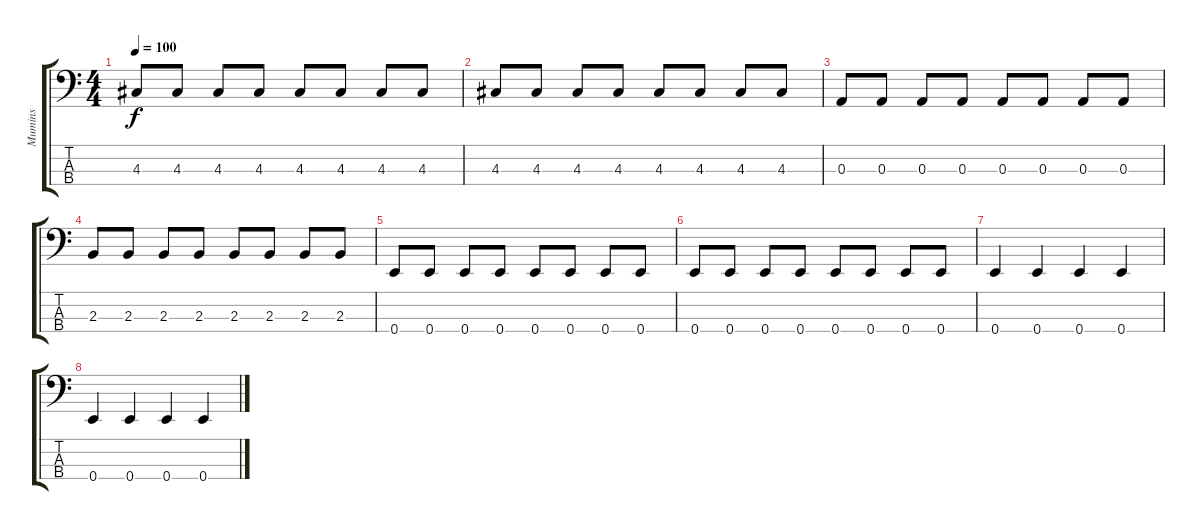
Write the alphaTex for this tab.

\track ("Mumins" "Mumins") {instrument acousticbass}
\staff {score tabs}
\tuning (G2 D2 A1 E1) {hide}
\ts (4 4)
\tempo 100
\clef f4
\ks c
4.3.8{dy f} 4.3.8 4.3.8 4.3.8 4.3.8 4.3.8 4.3.8 4.3.8 |
4.3.8 4.3.8 4.3.8 4.3.8 4.3.8 4.3.8 4.3.8 4.3.8 |
0.3.8 0.3.8 0.3.8 0.3.8 0.3.8 0.3.8 0.3.8 0.3.8 |
2.3.8 2.3.8 2.3.8 2.3.8 2.3.8 2.3.8 2.3.8 2.3.8 |
0.4.8 0.4.8 0.4.8 0.4.8 0.4.8 0.4.8 0.4.8 0.4.8 |
0.4.8 0.4.8 0.4.8 0.4.8 0.4.8 0.4.8 0.4.8 0.4.8 |
0.4.4 0.4.4 0.4.4 0.4.4 |
0.4.4 0.4.4 0.4.4 0.4.4
